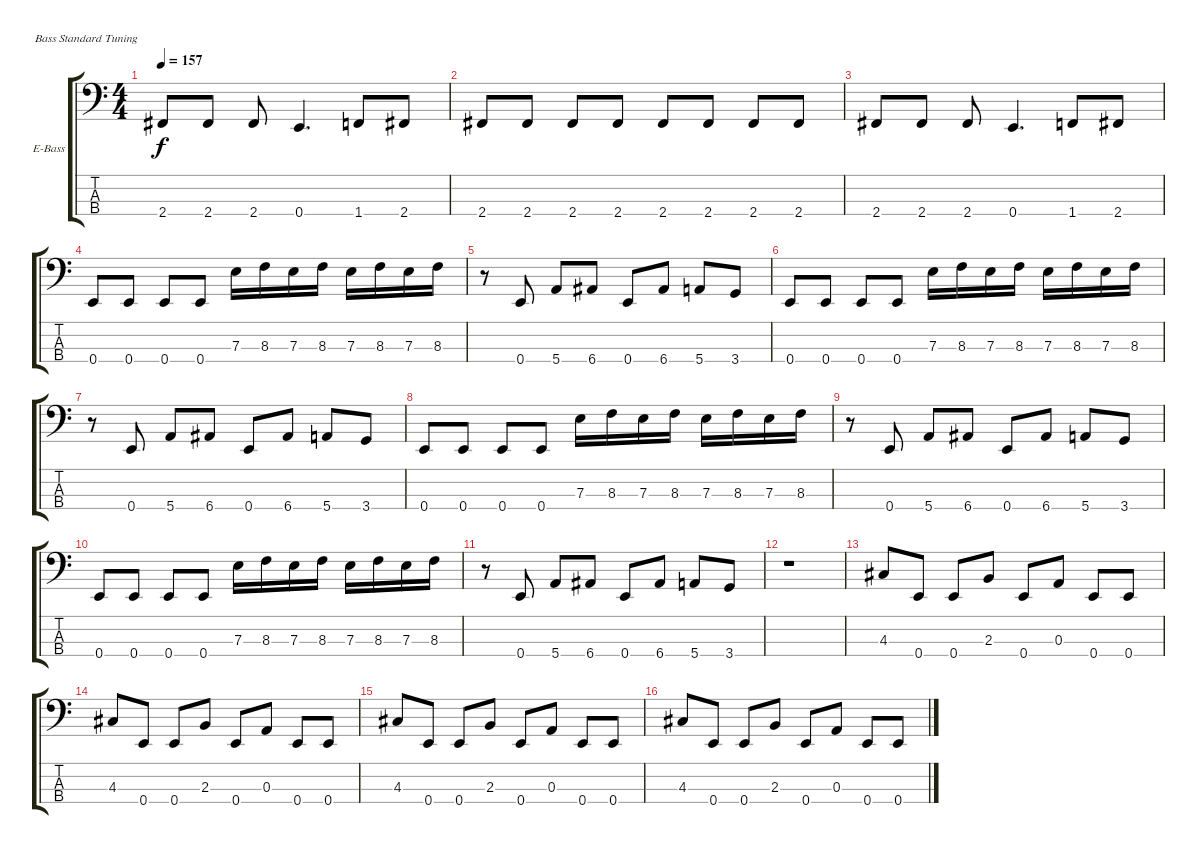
\defaultSystemsLayout 4
\bracketExtendMode groupsimilarinstruments
\firstSystemTrackNameOrientation horizontal
\otherSystemsTrackNameOrientation horizontal
\track ("Electric Bass" "E-Bass") {instrument electricbassfinger}
\staff {score tabs}
\tuning (G2 D2 A1 E1)
\ts (4 4)
\tempo 157
\clef f4
\ks c
2.4.8{dy f} 2.4.8 2.4.8 0.4.4{d} 1.4.8 2.4.8 |
2.4.8 2.4.8 2.4.8 2.4.8 2.4.8 2.4.8 2.4.8 2.4.8 |
2.4.8 2.4.8 2.4.8 0.4.4{d} 1.4.8 2.4.8 |
0.4.8 0.4.8 0.4.8 0.4.8 7.3.16 8.3.16 7.3.16 8.3.16 7.3.16 8.3.16 7.3.16 8.3.16 |
r.8 0.4.8 5.4.8 6.4.8 0.4.8 6.4.8 5.4.8 3.4.8 |
0.4.8 0.4.8 0.4.8 0.4.8 7.3.16 8.3.16 7.3.16 8.3.16 7.3.16 8.3.16 7.3.16 8.3.16 |
r.8 0.4.8 5.4.8 6.4.8 0.4.8 6.4.8 5.4.8 3.4.8 |
0.4.8 0.4.8 0.4.8 0.4.8 7.3.16 8.3.16 7.3.16 8.3.16 7.3.16 8.3.16 7.3.16 8.3.16 |
r.8 0.4.8 5.4.8 6.4.8 0.4.8 6.4.8 5.4.8 3.4.8 |
0.4.8 0.4.8 0.4.8 0.4.8 7.3.16 8.3.16 7.3.16 8.3.16 7.3.16 8.3.16 7.3.16 8.3.16 |
r.8 0.4.8 5.4.8 6.4.8 0.4.8 6.4.8 5.4.8 3.4.8 |
r.1 |
4.3.8 0.4.8 0.4.8 2.3.8 0.4.8 0.3.8 0.4.8 0.4.8 |
4.3.8 0.4.8 0.4.8 2.3.8 0.4.8 0.3.8 0.4.8 0.4.8 |
4.3.8 0.4.8 0.4.8 2.3.8 0.4.8 0.3.8 0.4.8 0.4.8 |
4.3.8 0.4.8 0.4.8 2.3.8 0.4.8 0.3.8 0.4.8 0.4.8
